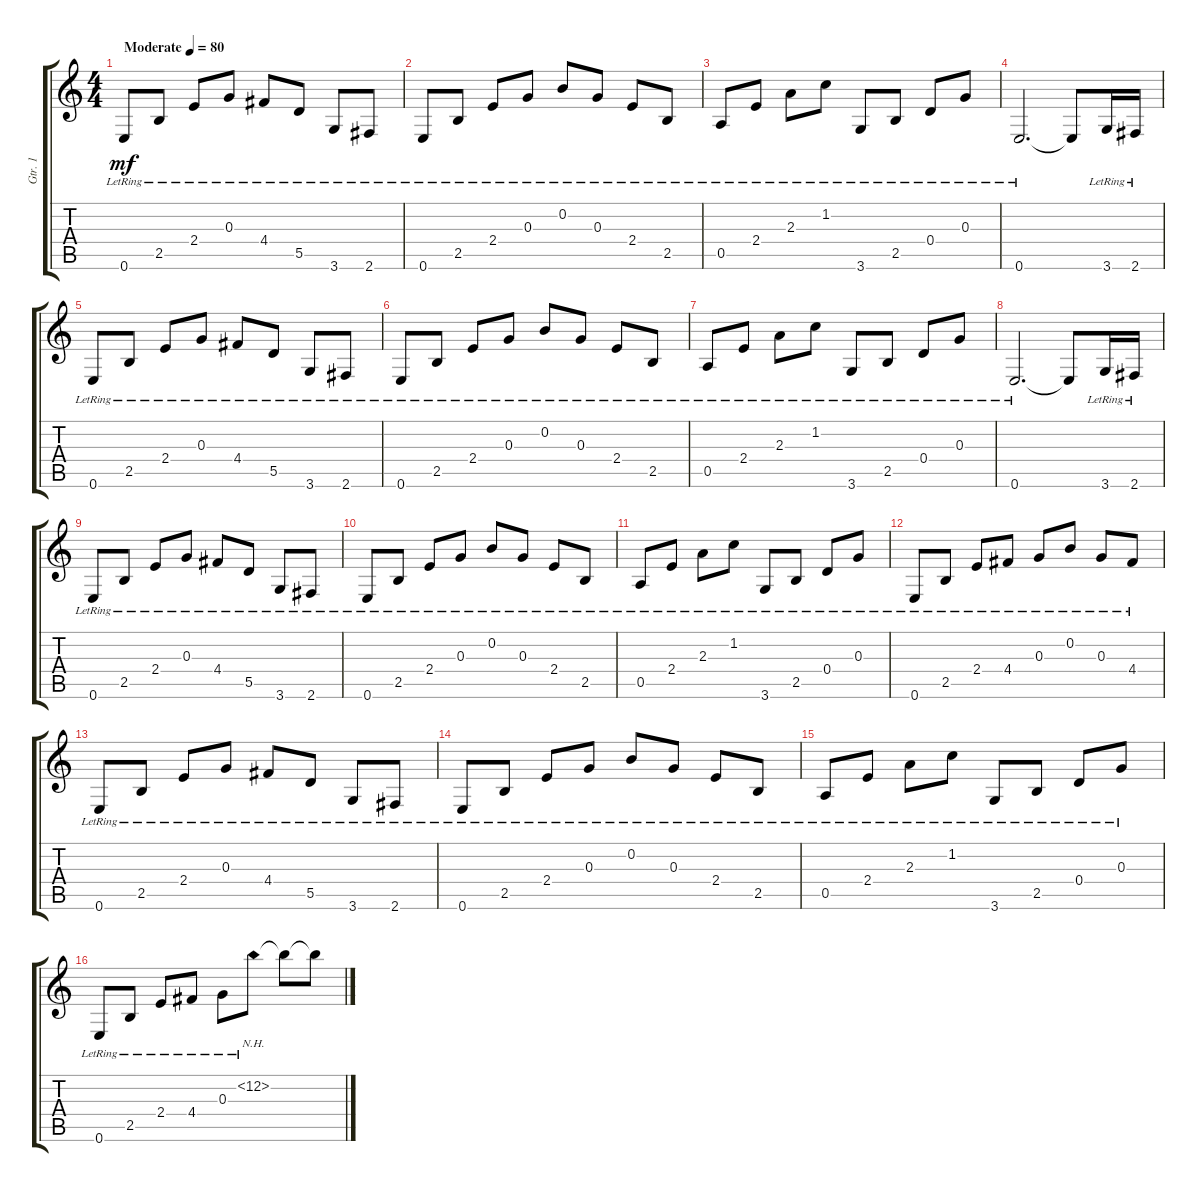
\track ("Gtr. 1" "Gtr. 1") {instrument distortionguitar}
\staff {score tabs}
\tuning (E4 B3 G3 D3 A2 E2) {hide}
\ts (4 4)
\tempo (80 "Moderate")
\clef g2
\ks c
0.6{lr}.8{dy mf balance 3 instrument electricguitarjazz} 2.5{lr}.8 2.4{lr}.8 0.3{lr}.8 4.4{lr}.8 5.5{lr}.8 3.6{lr}.8 2.6{lr}.8 |
0.6{lr}.8 2.5{lr}.8 2.4{lr}.8 0.3{lr}.8 0.2{lr}.8 0.3{lr}.8 2.4{lr}.8 2.5{lr}.8 |
0.5{lr}.8 2.4{lr}.8 2.3{lr}.8 1.2{lr}.8 3.6{lr}.8 2.5{lr}.8 0.4{lr}.8 0.3{lr}.8 |
0.6{lr}.2{d} 0.6{t}.8 3.6{lr}.16 2.6{lr}.16 |
0.6{lr}.8 2.5{lr}.8 2.4{lr}.8 0.3{lr}.8 4.4{lr}.8 5.5{lr}.8 3.6{lr}.8 2.6{lr}.8 |
0.6{lr}.8 2.5{lr}.8 2.4{lr}.8 0.3{lr}.8 0.2{lr}.8 0.3{lr}.8 2.4{lr}.8 2.5{lr}.8 |
0.5{lr}.8 2.4{lr}.8 2.3{lr}.8 1.2{lr}.8 3.6{lr}.8 2.5{lr}.8 0.4{lr}.8 0.3{lr}.8 |
0.6{lr}.2{d} 0.6{t}.8 3.6{lr}.16 2.6{lr}.16 |
0.6{lr}.8 2.5{lr}.8 2.4{lr}.8 0.3{lr}.8 4.4{lr}.8 5.5{lr}.8 3.6{lr}.8 2.6{lr}.8 |
0.6{lr}.8 2.5{lr}.8 2.4{lr}.8 0.3{lr}.8 0.2{lr}.8 0.3{lr}.8 2.4{lr}.8 2.5{lr}.8 |
0.5{lr}.8 2.4{lr}.8 2.3{lr}.8 1.2{lr}.8 3.6{lr}.8 2.5{lr}.8 0.4{lr}.8 0.3{lr}.8 |
0.6{lr}.8 2.5{lr}.8 2.4{lr}.8 4.4{lr}.8 0.3{lr}.8 0.2{lr}.8 0.3{lr}.8 4.4{lr}.8 |
0.6{lr}.8 2.5{lr}.8 2.4{lr}.8 0.3{lr}.8 4.4{lr}.8 5.5{lr}.8 3.6{lr}.8 2.6{lr}.8 |
0.6{lr}.8 2.5{lr}.8 2.4{lr}.8 0.3{lr}.8 0.2{lr}.8 0.3{lr}.8 2.4{lr}.8 2.5{lr}.8 |
0.5{lr}.8 2.4{lr}.8 2.3{lr}.8 1.2{lr}.8 3.6{lr}.8 2.5{lr}.8 0.4{lr}.8 0.3{lr}.8 |
0.6{lr}.8 2.5{lr}.8 2.4{lr}.8 4.4{lr}.8 0.3{lr}.8 12.2{nh lr}.8 12.2{t}.8 12.2{t}.8
